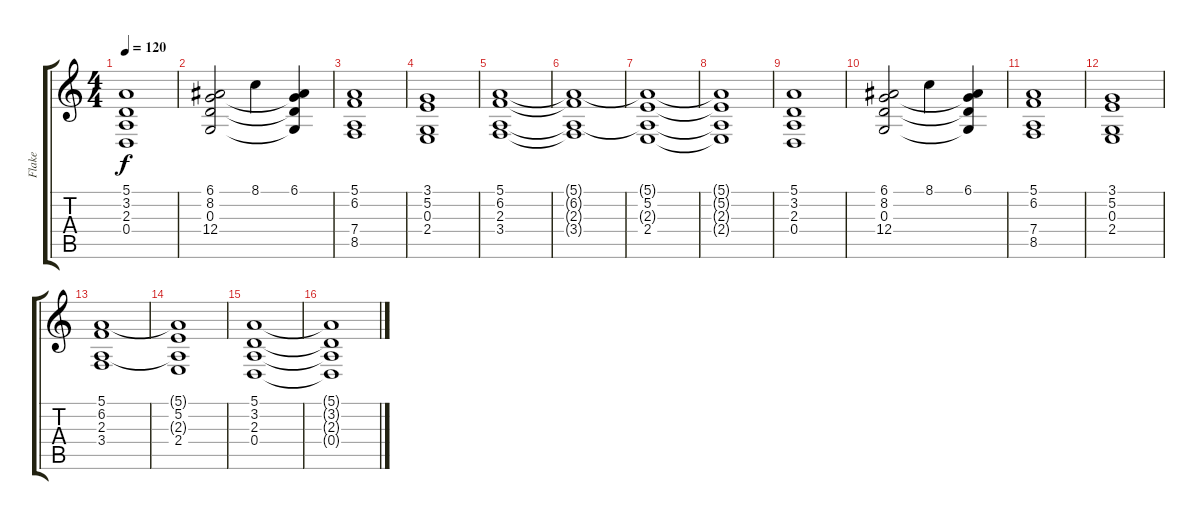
\track ("Flake" "Flake") {instrument percussiveorgan}
\staff {score tabs}
\tuning (E4 B3 G3 D3 A2 E2) {hide}
\ts (4 4)
\tempo 120
\clef g2
\ks c
(5.1 3.2 2.3 0.4).1{dy f volume 9 instrument choiraahs} |
(6.1 8.2 0.3 12.4).2 8.1.4 (6.1 8.2{t} 0.3{t} 12.4{t}).4 |
(5.1 6.2 7.4 8.5).1 |
(3.1 5.2 0.3 2.4).1 |
(5.1 6.2 2.3 3.4).1 |
(5.1{t} 6.2{t} 2.3{t} 3.4{t}).1 |
(5.1{t} 5.2 2.3{t} 2.4).1 |
(5.1{t} 5.2{t} 2.3{t} 2.4{t}).1 |
(5.1 3.2 2.3 0.4).1 |
(6.1 8.2 0.3 12.4).2 8.1.4 (6.1 8.2{t} 0.3{t} 12.4{t}).4 |
(5.1 6.2 7.4 8.5).1 |
(3.1 5.2 0.3 2.4).1 |
(5.1 6.2 2.3 3.4).1 |
(5.1{t} 5.2 2.3{t} 2.4).1 |
(5.1 3.2 2.3 0.4).1 |
(5.1{t} 3.2{t} 2.3{t} 0.4{t}).1
